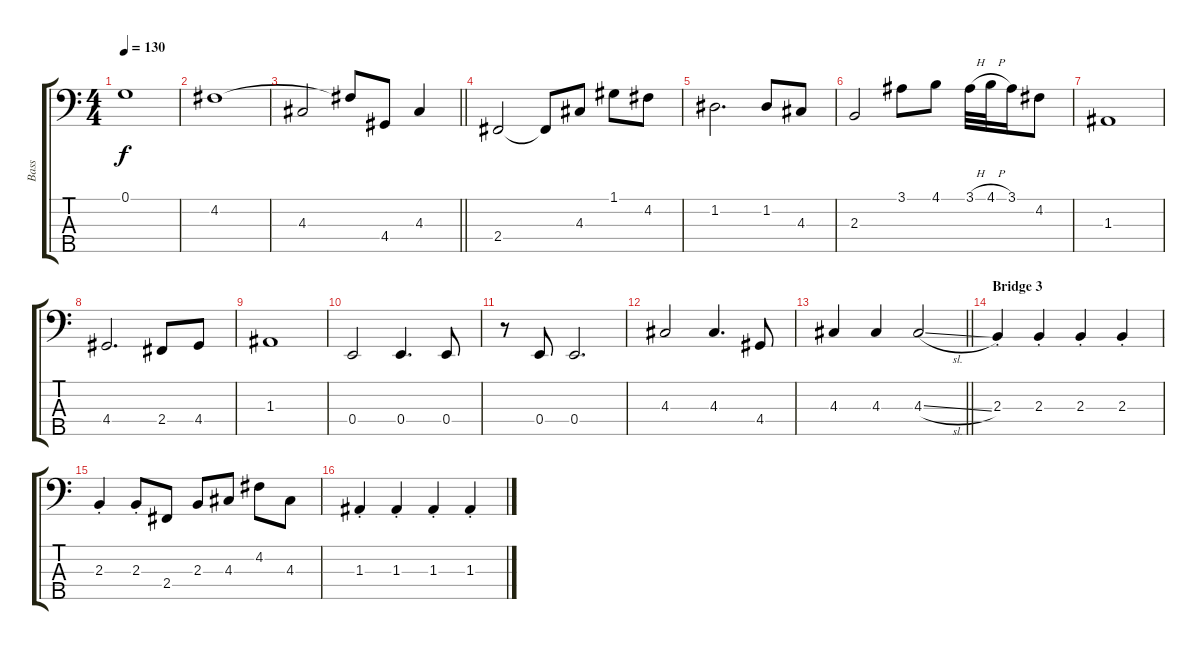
\track ("Bass" "Bass") {instrument fretlessbass}
\staff {score tabs}
\tuning (G2 D2 A1 E1 B0) {hide}
\ts (4 4)
\tempo 130
\clef f4
\ks c
0.1.1{dy f} |
4.2.1 |
\barLineRight lightlight
4.3.2 4.2{t}.8 4.4.8 4.3.4 |
2.4.2 2.4{t}.8 4.3.8 1.1.8 4.2.8 |
1.2.2{d} 1.2.8 4.3.8 |
2.3.2 3.1.8 4.1.8 3.1{h}.32 4.1{h}.32 3.1.16 4.2.8 |
1.3.1 |
4.4.2{d} 2.4.8 4.4.8 |
1.3.1 |
0.4.2 0.4.4{d} 0.4.8 |
r.8 0.4.8 0.4.2{d} |
4.3.2 4.3.4{d} 4.4.8 |
\barLineRight lightlight
4.3.4 4.3.4 4.3{sl}.2 |
\section ("" "Bridge 3")
2.3{st}.4 2.3{st}.4 2.3{st}.4 2.3{st}.4 |
2.3{st}.4 2.3{st}.8 2.4.8 2.3.8 4.3.8 4.2.8 4.3.8 |
1.3{st}.4 1.3{st}.4 1.3{st}.4 1.3{st}.4
